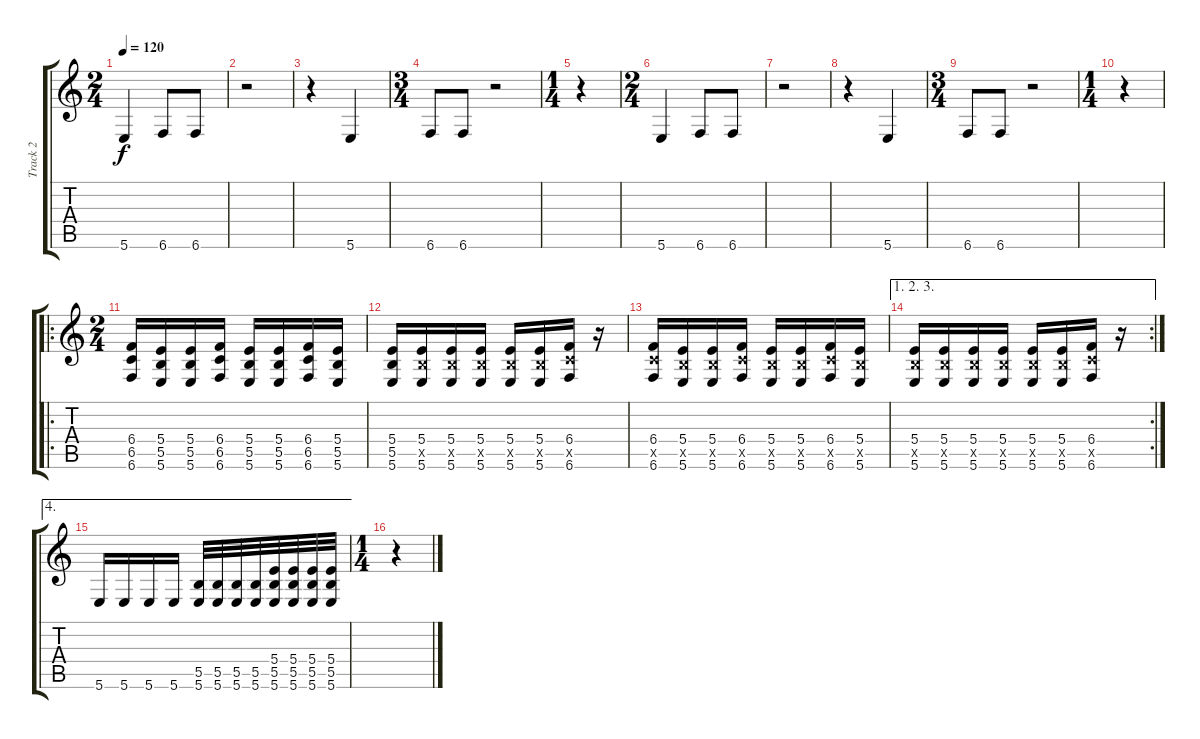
\track ("Track 2" "Track 2") {instrument overdrivenguitar}
\staff {score tabs}
\tuning (Db4 Ab3 E3 B2 Gb2 B1) {hide}
\ts (2 4)
\tempo 120
\clef g2
\ks c
5.6.4{dy f instrument overdrivenguitar} 6.6.8 6.6.8 |
r.2 |
r.4 5.6.4 |
\ts (3 4)
6.6.8 6.6.8 r.2 |
\ts (1 4)
r.4 |
\ts (2 4)
5.6.4 6.6.8 6.6.8 |
r.2 |
r.4 5.6.4 |
\ts (3 4)
6.6.8 6.6.8 r.2 |
\ts (1 4)
r.4 |
\ro
\ts (2 4)
(6.4 6.5 6.6).16 (5.4 5.5 5.6).16 (5.4 5.5 5.6).16 (6.4 6.5 6.6).16 (5.4 5.5 5.6).16 (5.4 5.5 5.6).16 (6.4 6.5 6.6).16 (5.4 5.5 5.6).16 |
(5.4 5.5 5.6).16 (5.4 5.5{x} 5.6).16 (5.4 5.5{x} 5.6).16 (5.4 5.5{x} 5.6).16 (5.4 5.5{x} 5.6).16 (5.4 5.5{x} 5.6).16 (6.4 6.5{x} 6.6).16 r.16 |
(6.4 6.5{x} 6.6).16 (5.4 5.5{x} 5.6).16 (5.4 5.5{x} 5.6).16 (6.4 6.5{x} 6.6).16 (5.4 5.5{x} 5.6).16 (5.4 5.5{x} 5.6).16 (6.4 6.5{x} 6.6).16 (5.4 5.5{x} 5.6).16 |
\ae (1 2 3)
\rc 2
(5.4 5.5{x} 5.6).16 (5.4 5.5{x} 5.6).16 (5.4 5.5{x} 5.6).16 (5.4 5.5{x} 5.6).16 (5.4 5.5{x} 5.6).16 (5.4 5.5{x} 5.6).16 (6.4 6.5{x} 6.6).16 r.16 |
\ae 4
5.6.16 5.6.16 5.6.16 5.6.16 (5.5 5.6).32 (5.5 5.6).32 (5.5 5.6).32 (5.5 5.6).32 (5.4 5.5 5.6).32 (5.4 5.5 5.6).32 (5.4 5.5 5.6).32 (5.4 5.5 5.6).32 |
\ts (1 4)
r.4
